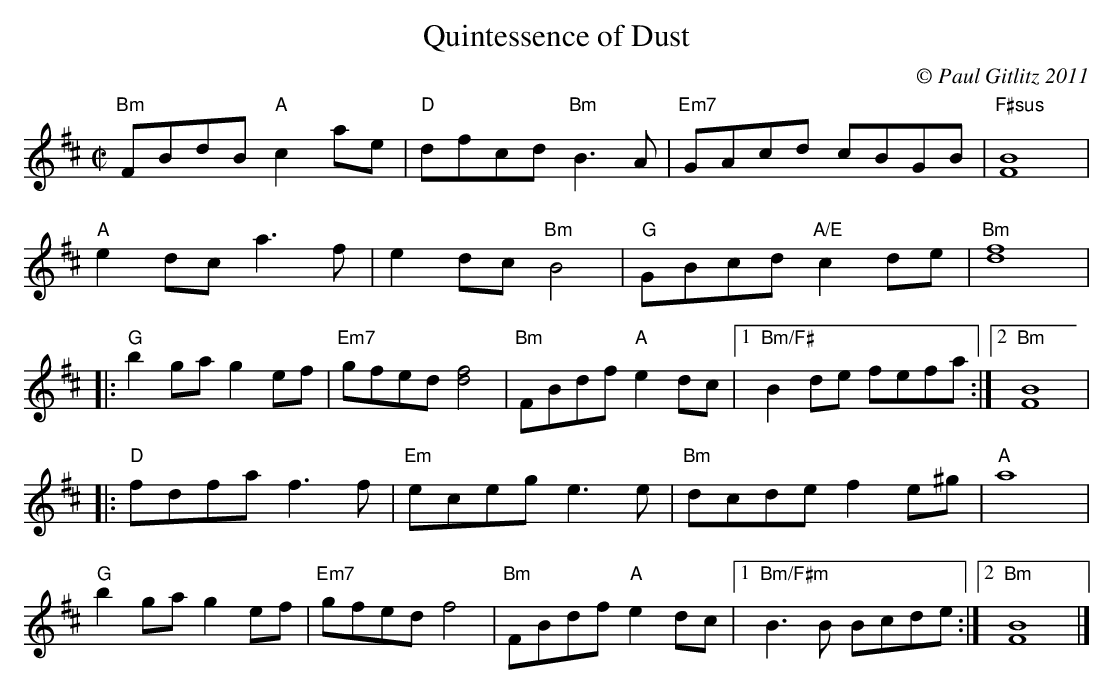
X:1
T:Quintessence of Dust
M:C|
L:1/8
C:© Paul Gitlitz 2011
K:Bm
"Bm"FBdB "A"c2ae|"D"dfcd "Bm"B3A|"Em7"GAcd cBGB|"F#sus"[F8B8]|!
"A"e2dc a3f|e2dc"Bm"B4|"G"GBcd "A/E"c2de|"Bm"[d8f8]|!
|:"G"b2ga g2ef|"Em7"gfed [d4f4]|"Bm"FBdf "A"e2dc|1"Bm/F#"B2de fefa:|2"Bm"[F8B8]|!
|:"D"fdfa f3f|"Em"eceg e3e|"Bm"dcde f2e^g|"A"a8|!
"G"b2ga g2ef|"Em7"gfed f4|"Bm"FBdf "A"e2dc|1"Bm/F#m"B3B Bcde:|2"Bm"[F8B8]|]
